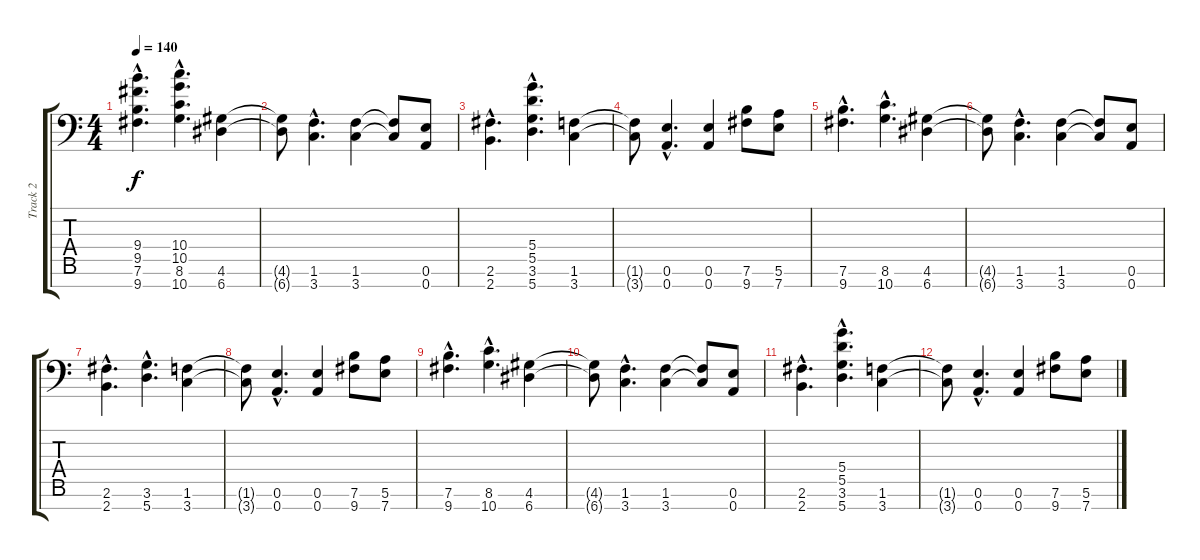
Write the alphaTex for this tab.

\track ("Track 2" "Track 2") {instrument distortionguitar}
\staff {score tabs}
\tuning (E4 B3 G3 D3 A2 E2 A1) {hide}
\ts (4 4)
\tempo 140
\clef f4
\ks c
(9.4{hac} 9.5{hac} 7.6{hac} 9.7{hac}).4{d dy f} (10.4{hac} 10.5{hac} 8.6{hac} 10.7{hac}).4{d} (4.6 6.7).4 |
(4.6{t} 6.7{t}).8 (1.6{hac} 3.7{hac}).4{d} (1.6 3.7).4 (1.6{t} 3.7{t}).8 (0.6 0.7).8 |
(2.6{hac} 2.7{hac}).4{d} (5.4{hac} 5.5{hac} 3.6{hac} 5.7{hac}).4{d} (1.6 3.7).4 |
(1.6{t} 3.7{t}).8 (0.6{hac} 0.7{hac}).4{d} (0.6 0.7).4 (7.6 9.7).8 (5.6 7.7).8 |
(7.6{hac} 9.7{hac}).4{d} (8.6{hac} 10.7{hac}).4{d} (4.6 6.7).4 |
(4.6{t} 6.7{t}).8 (1.6{hac} 3.7{hac}).4{d} (1.6 3.7).4 (1.6{t} 3.7{t}).8 (0.6 0.7).8 |
(2.6{hac} 2.7{hac}).4{d} (3.6{hac} 5.7{hac}).4{d} (1.6 3.7).4 |
(1.6{t} 3.7{t}).8 (0.6{hac} 0.7{hac}).4{d} (0.6 0.7).4 (7.6 9.7).8 (5.6 7.7).8 |
(7.6{hac} 9.7{hac}).4{d} (8.6{hac} 10.7{hac}).4{d} (4.6 6.7).4 |
(4.6{t} 6.7{t}).8 (1.6{hac} 3.7{hac}).4{d} (1.6 3.7).4 (1.6{t} 3.7{t}).8 (0.6 0.7).8 |
(2.6{hac} 2.7{hac}).4{d} (5.4{hac} 5.5{hac} 3.6{hac} 5.7{hac}).4{d} (1.6 3.7).4 |
(1.6{t} 3.7{t}).8 (0.6{hac} 0.7{hac}).4{d} (0.6 0.7).4 (7.6 9.7).8 (5.6 7.7).8
